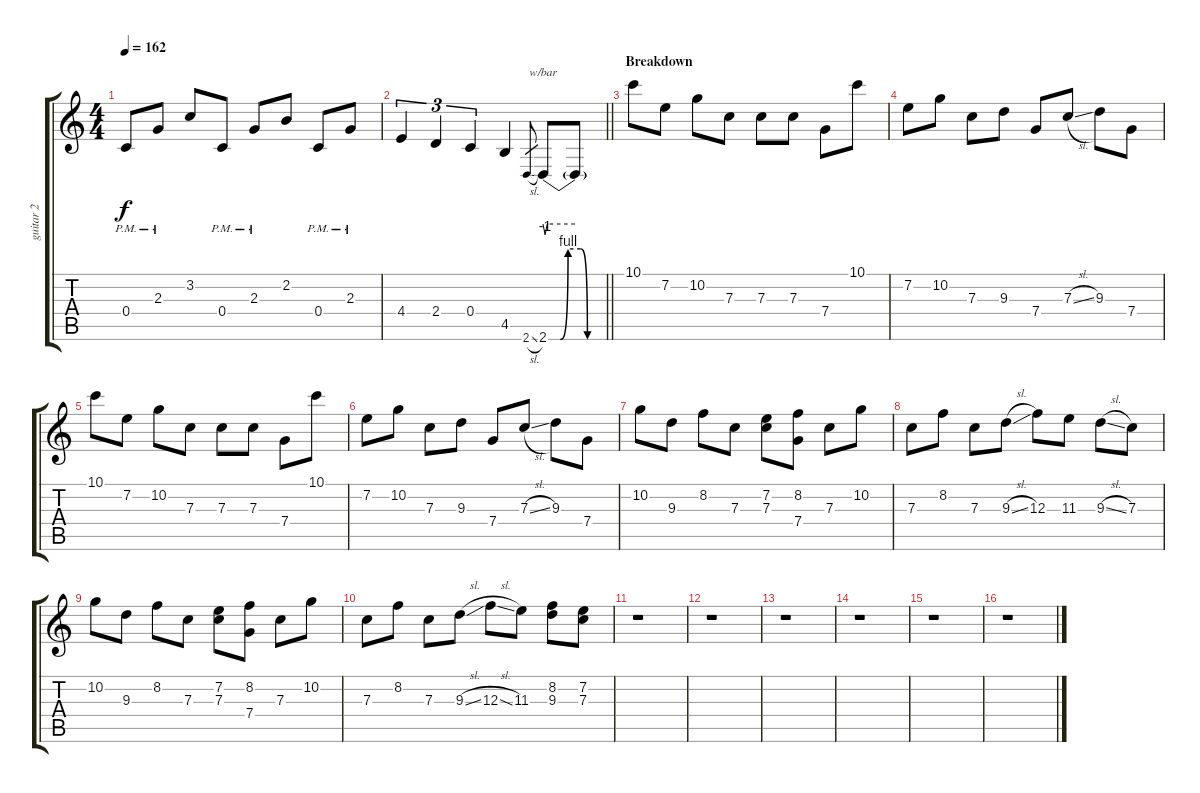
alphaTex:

\track ("guitar 2" "guitar 2") {instrument distortionguitar}
\staff {score tabs}
\tuning (D4 A3 F3 C3 G2 C2) {hide}
\ts (4 4)
\tempo 162
\clef g2
\ks c
0.4{pm}.8{dy f} 2.3{pm}.8 3.2.8 0.4{pm}.8 2.3{pm}.8 2.2.8 0.4{pm}.8 2.3{pm}.8 |
\barLineRight lightlight
4.4.4{tu (3 2)} 2.4.4{tu (3 2)} 0.4.4{tu (3 2)} 4.5.4 2.6{sl}.8{gr} 2.6{be (custom 0 0 7 0 12 0 20 4 33 4 40 0 60 0)}.8{tbe (custom default 0 0 4 -4 8 0 10 0 60 0)} 2.6{t}.8 |
\section ("" "Breakdown")
10.1.8{instrument acousticguitarsteel} 7.2.8 10.2.8 7.3.8 7.3.8 7.3.8 7.4.8 10.1.8 |
7.2.8 10.2.8 7.3.8 9.3.8 7.4.8 7.3{sl}.8 9.3.8 7.4.8 |
10.1.8{instrument acousticguitarsteel} 7.2.8 10.2.8 7.3.8 7.3.8 7.3.8 7.4.8 10.1.8 |
7.2.8 10.2.8 7.3.8 9.3.8 7.4.8 7.3{sl}.8 9.3.8 7.4.8 |
10.2.8 9.3.8 8.2.8 7.3.8 (7.2 7.3).8 (8.2 7.4).8 7.3.8 10.2.8 |
7.3.8 8.2.8 7.3.8 9.3{sl}.8 12.3.8 11.3.8 9.3{sl}.8 7.3.8 |
10.2.8 9.3.8 8.2.8 7.3.8 (7.2 7.3).8 (8.2 7.4).8 7.3.8 10.2.8 |
7.3.8 8.2.8 7.3.8 9.3{sl}.8 12.3{sl}.8 11.3.8 (8.2 9.3).8 (7.2 7.3).8 |
r.1 |
r.1 |
r.1 |
r.1 |
r.1 |
r.1
